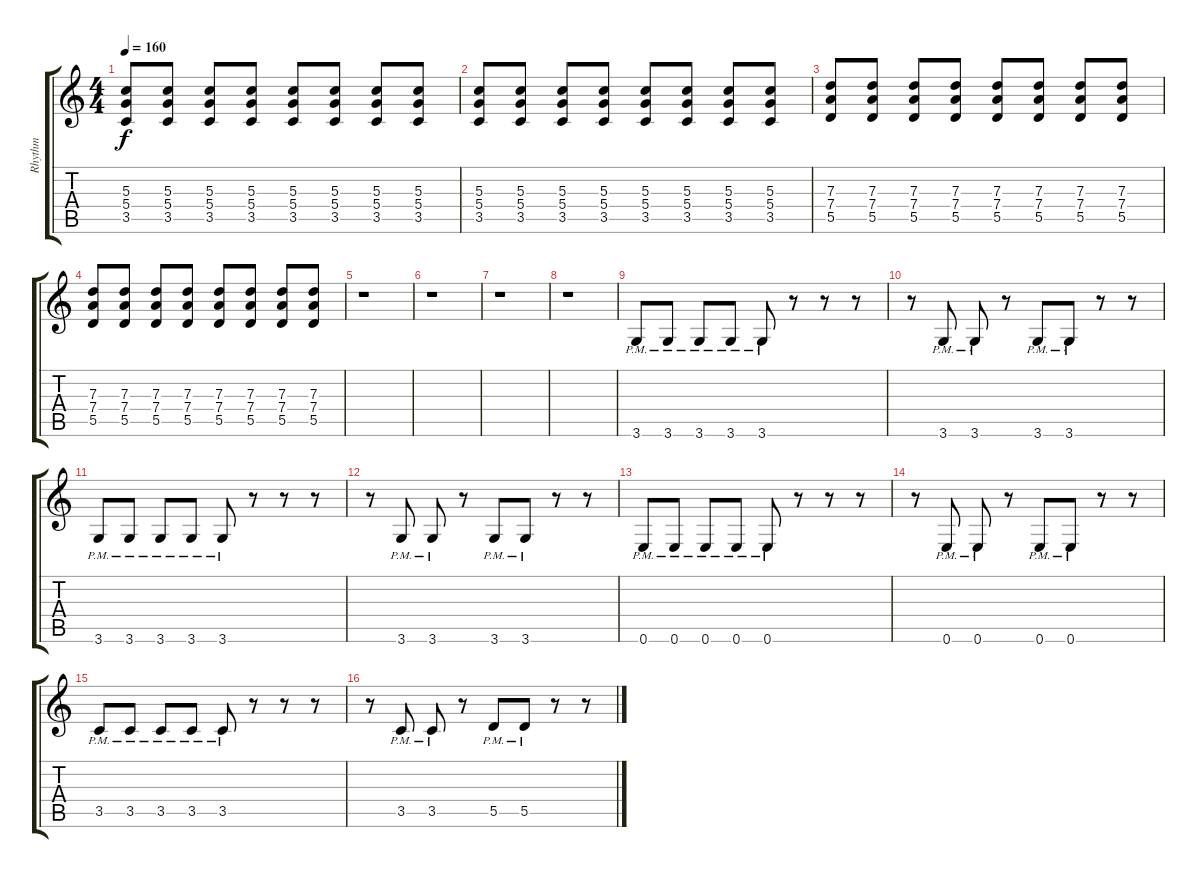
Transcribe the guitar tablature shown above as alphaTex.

\track ("Rhythm" "Rhythm") {instrument distortionguitar}
\staff {score tabs}
\tuning (E4 B3 G3 D3 A2 E2) {hide}
\ts (4 4)
\tempo 160
\clef g2
\ks c
(5.3 5.4 3.5).8{dy f} (5.3 5.4 3.5).8 (5.3 5.4 3.5).8 (5.3 5.4 3.5).8 (5.3 5.4 3.5).8 (5.3 5.4 3.5).8 (5.3 5.4 3.5).8 (5.3 5.4 3.5).8 |
(5.3 5.4 3.5).8 (5.3 5.4 3.5).8 (5.3 5.4 3.5).8 (5.3 5.4 3.5).8 (5.3 5.4 3.5).8 (5.3 5.4 3.5).8 (5.3 5.4 3.5).8 (5.3 5.4 3.5).8 |
(7.3 7.4 5.5).8 (7.3 7.4 5.5).8 (7.3 7.4 5.5).8 (7.3 7.4 5.5).8 (7.3 7.4 5.5).8 (7.3 7.4 5.5).8 (7.3 7.4 5.5).8 (7.3 7.4 5.5).8 |
(7.3 7.4 5.5).8 (7.3 7.4 5.5).8 (7.3 7.4 5.5).8 (7.3 7.4 5.5).8 (7.3 7.4 5.5).8 (7.3 7.4 5.5).8 (7.3 7.4 5.5).8 (7.3 7.4 5.5).8 |
r.1 |
r.1 |
r.1 |
r.1 |
3.6{pm}.8 3.6{pm}.8 3.6{pm}.8 3.6{pm}.8 3.6{pm}.8 r.8 r.8 r.8 |
r.8 3.6{pm}.8 3.6{pm}.8 r.8 3.6{pm}.8 3.6{pm}.8 r.8 r.8 |
3.6{pm}.8 3.6{pm}.8 3.6{pm}.8 3.6{pm}.8 3.6{pm}.8 r.8 r.8 r.8 |
r.8 3.6{pm}.8 3.6{pm}.8 r.8 3.6{pm}.8 3.6{pm}.8 r.8 r.8 |
0.6{pm}.8 0.6{pm}.8 0.6{pm}.8 0.6{pm}.8 0.6{pm}.8 r.8 r.8 r.8 |
r.8 0.6{pm}.8 0.6{pm}.8 r.8 0.6{pm}.8 0.6{pm}.8 r.8 r.8 |
3.5{pm}.8 3.5{pm}.8 3.5{pm}.8 3.5{pm}.8 3.5{pm}.8 r.8 r.8 r.8 |
r.8 3.5{pm}.8 3.5{pm}.8 r.8 5.5{pm}.8 5.5{pm}.8 r.8 r.8
